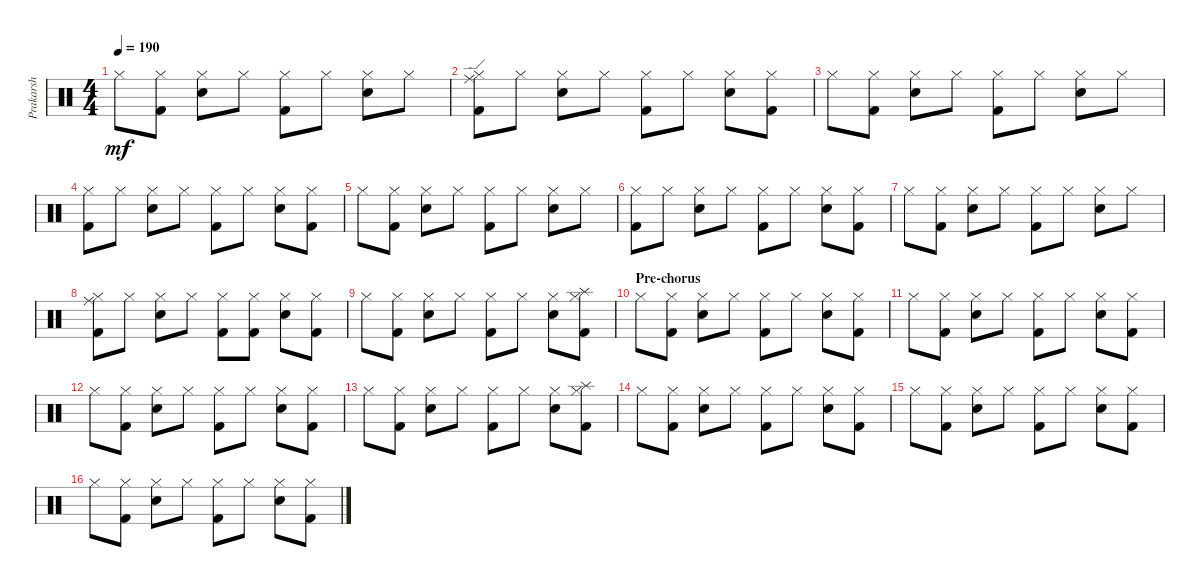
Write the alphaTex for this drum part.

\track ("Prakarsh" "Prakarsh") {instrument percussion}
\staff {score}
\articulation defaults
\ts (4 4)
\tempo 190
\clef neutral
\ks c "Hi-Hat (closed)".8{dy mf}
("Hi-Hat (closed)" "Kick (hit) 2").8 ("Hi-Hat (closed)" "Snare (hit) 2").8 "Hi-Hat (closed)".8 ("Hi-Hat (closed)" "Kick (hit) 2").8 "Hi-Hat (closed)".8 ("Hi-Hat (closed)" "Snare (hit) 2").8 "Hi-Hat (closed)".8 |
("Kick (hit) 2" "Hi-Hat (closed)" "Ride (edge)").8 "Hi-Hat (closed)".8 ("Hi-Hat (closed)" "Snare (hit) 2").8 "Hi-Hat (closed)".8 ("Hi-Hat (closed)" "Kick (hit) 2").8 "Hi-Hat (closed)".8 ("Hi-Hat (closed)" "Snare (hit) 2").8 ("Hi-Hat (closed)" "Kick (hit) 2").8 |
"Hi-Hat (closed)".8 ("Hi-Hat (closed)" "Kick (hit) 2").8 ("Hi-Hat (closed)" "Snare (hit) 2").8 "Hi-Hat (closed)".8 ("Hi-Hat (closed)" "Kick (hit) 2").8 "Hi-Hat (closed)".8 ("Hi-Hat (closed)" "Snare (hit) 2").8 "Hi-Hat (closed)".8 |
("Kick (hit) 2" "Hi-Hat (closed)").8 "Hi-Hat (closed)".8 ("Hi-Hat (closed)" "Snare (hit) 2").8 "Hi-Hat (closed)".8 ("Hi-Hat (closed)" "Kick (hit) 2").8 "Hi-Hat (closed)".8 ("Hi-Hat (closed)" "Snare (hit) 2").8 ("Hi-Hat (closed)" "Kick (hit) 2").8 |
"Hi-Hat (closed)".8 ("Hi-Hat (closed)" "Kick (hit) 2").8 ("Hi-Hat (closed)" "Snare (hit) 2").8 "Hi-Hat (closed)".8 ("Hi-Hat (closed)" "Kick (hit) 2").8 "Hi-Hat (closed)".8 ("Hi-Hat (closed)" "Snare (hit) 2").8 "Hi-Hat (closed)".8 |
("Kick (hit) 2" "Hi-Hat (closed)").8 "Hi-Hat (closed)".8 ("Hi-Hat (closed)" "Snare (hit) 2").8 "Hi-Hat (closed)".8 ("Hi-Hat (closed)" "Kick (hit) 2").8 "Hi-Hat (closed)".8 ("Hi-Hat (closed)" "Snare (hit) 2").8 ("Hi-Hat (closed)" "Kick (hit) 2").8 |
"Hi-Hat (closed)".8 ("Hi-Hat (closed)" "Kick (hit) 2").8 ("Hi-Hat (closed)" "Snare (hit) 2").8 "Hi-Hat (closed)".8 ("Hi-Hat (closed)" "Kick (hit) 2").8 "Hi-Hat (closed)".8 ("Hi-Hat (closed)" "Snare (hit) 2").8 "Hi-Hat (closed)".8 |
("Kick (hit) 2" "Hi-Hat (closed)" "Ride (middle)").8 "Hi-Hat (closed)".8 ("Hi-Hat (closed)" "Snare (hit) 2").8 "Hi-Hat (closed)".8 ("Hi-Hat (closed)" "Kick (hit) 2").8 ("Hi-Hat (closed)" "Kick (hit) 2").8 ("Hi-Hat (closed)" "Snare (hit) 2").8 ("Hi-Hat (closed)" "Kick (hit) 2").8 |
"Hi-Hat (closed)".8 ("Hi-Hat (closed)" "Kick (hit) 2").8 ("Hi-Hat (closed)" "Snare (hit) 2").8 "Hi-Hat (closed)".8 ("Hi-Hat (closed)" "Kick (hit) 2").8 "Hi-Hat (closed)".8 ("Hi-Hat (closed)" "Snare (hit) 2").8 ("Hi-Hat (closed)" "Kick (hit) 2" "Splash (hit)").8 |
\section ("" "Pre-chorus")
"Hi-Hat (closed)".8 ("Hi-Hat (closed)" "Kick (hit) 2").8 ("Hi-Hat (closed)" "Snare (hit) 2").8 "Hi-Hat (closed)".8 ("Hi-Hat (closed)" "Kick (hit) 2").8 "Hi-Hat (closed)".8 ("Hi-Hat (closed)" "Snare (hit) 2").8 ("Hi-Hat (closed)" "Kick (hit) 2").8 |
"Hi-Hat (closed)".8 ("Hi-Hat (closed)" "Kick (hit) 2").8 ("Hi-Hat (closed)" "Snare (hit) 2").8 "Hi-Hat (closed)".8 ("Hi-Hat (closed)" "Kick (hit) 2").8 "Hi-Hat (closed)".8 ("Hi-Hat (closed)" "Snare (hit) 2").8 ("Hi-Hat (closed)" "Kick (hit) 2").8 |
"Hi-Hat (closed)".8 ("Hi-Hat (closed)" "Kick (hit) 2").8 ("Hi-Hat (closed)" "Snare (hit) 2").8 "Hi-Hat (closed)".8 ("Hi-Hat (closed)" "Kick (hit) 2").8 "Hi-Hat (closed)".8 ("Hi-Hat (closed)" "Snare (hit) 2").8 ("Hi-Hat (closed)" "Kick (hit) 2").8 |
"Hi-Hat (closed)".8 ("Hi-Hat (closed)" "Kick (hit) 2").8 ("Hi-Hat (closed)" "Snare (hit) 2").8 "Hi-Hat (closed)".8 ("Hi-Hat (closed)" "Kick (hit) 2").8 "Hi-Hat (closed)".8 ("Hi-Hat (closed)" "Snare (hit) 2").8 ("Hi-Hat (closed)" "Kick (hit) 2" "Splash (hit)").8 |
"Hi-Hat (closed)".8 ("Hi-Hat (closed)" "Kick (hit) 2").8 ("Hi-Hat (closed)" "Snare (hit) 2").8 "Hi-Hat (closed)".8 ("Hi-Hat (closed)" "Kick (hit) 2").8 "Hi-Hat (closed)".8 ("Hi-Hat (closed)" "Snare (hit) 2").8 ("Hi-Hat (closed)" "Kick (hit) 2").8 |
"Hi-Hat (closed)".8 ("Hi-Hat (closed)" "Kick (hit) 2").8 ("Hi-Hat (closed)" "Snare (hit) 2").8 "Hi-Hat (closed)".8 ("Hi-Hat (closed)" "Kick (hit) 2").8 "Hi-Hat (closed)".8 ("Hi-Hat (closed)" "Snare (hit) 2").8 ("Hi-Hat (closed)" "Kick (hit) 2").8 |
"Hi-Hat (closed)".8 ("Hi-Hat (closed)" "Kick (hit) 2").8 ("Hi-Hat (closed)" "Snare (hit) 2").8 "Hi-Hat (closed)".8 ("Hi-Hat (closed)" "Kick (hit) 2").8 "Hi-Hat (closed)".8 ("Hi-Hat (closed)" "Snare (hit) 2").8 ("Hi-Hat (closed)" "Kick (hit) 2").8
